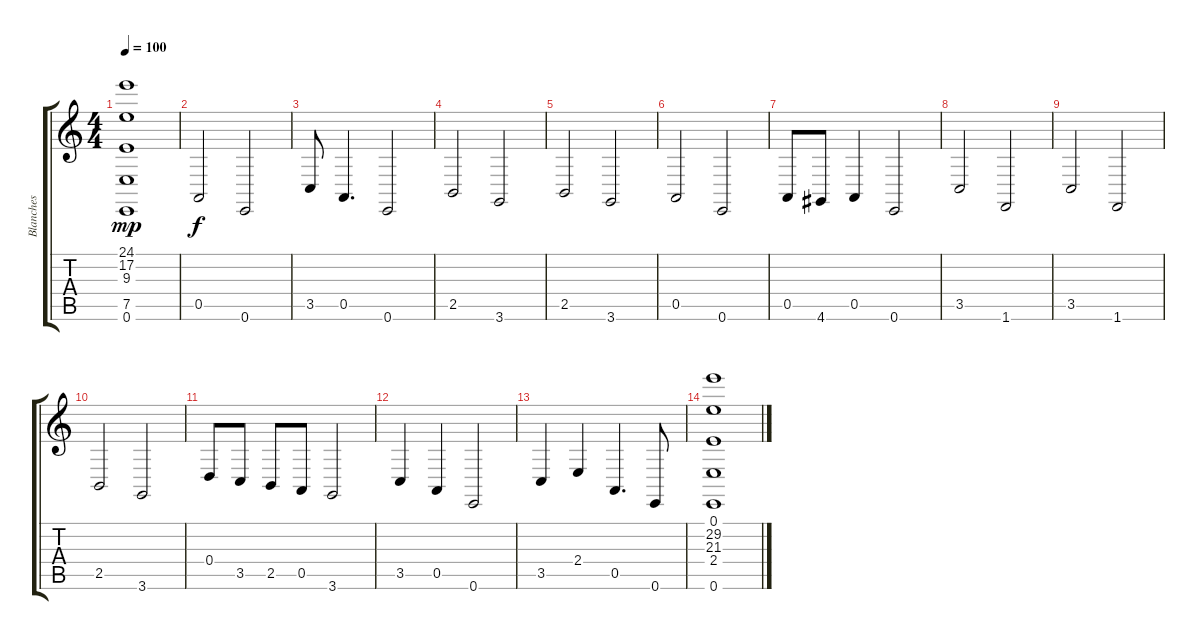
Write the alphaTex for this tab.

\track ("Blanches" "Blanches") {instrument fx1rain}
\staff {score tabs}
\tuning (E4 B3 G3 D3 A2 E2) {hide}
\ts (4 4)
\tempo 100
\clef g2
\ks c
(24.1 17.2 9.3 7.5 0.6).1{dy mp instrument fx1rain} |
0.5.2{dy f} 0.6.2 |
3.5.8 0.5.4{d} 0.6.2 |
2.5.2 3.6.2 |
2.5.2 3.6.2 |
0.5.2 0.6.2 |
0.5.8 4.6.8 0.5.4 0.6.2 |
3.5.2 1.6.2 |
3.5.2 1.6.2 |
2.5.2 3.6.2 |
0.4.8 3.5.8 2.5.8 0.5.8 3.6.2 |
3.5.4 0.5.4 0.6.2 |
3.5.4 2.4.4 0.5.4{d} 0.6.8 |
(0.1 29.2 21.3 2.4 0.6).1
